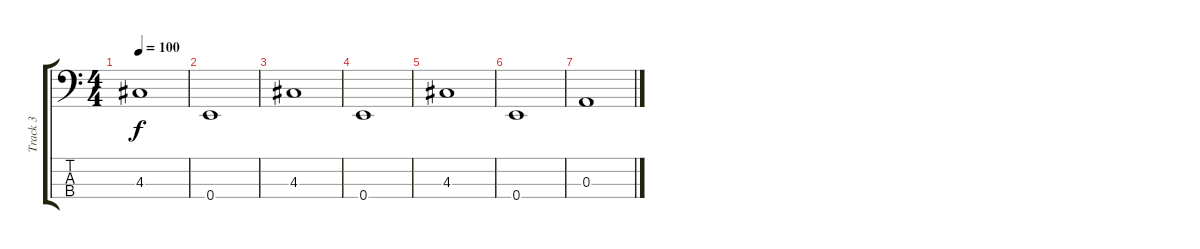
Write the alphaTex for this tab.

\track ("Track 3" "Track 3") {instrument electricbassfinger}
\staff {score tabs}
\tuning (G2 D2 A1 E1) {hide}
\ts (4 4)
\tempo 100
\clef f4
\ks c
4.3.1{dy f} |
0.4.1 |
4.3.1 |
0.4.1 |
4.3.1 |
0.4.1 |
0.3.1
